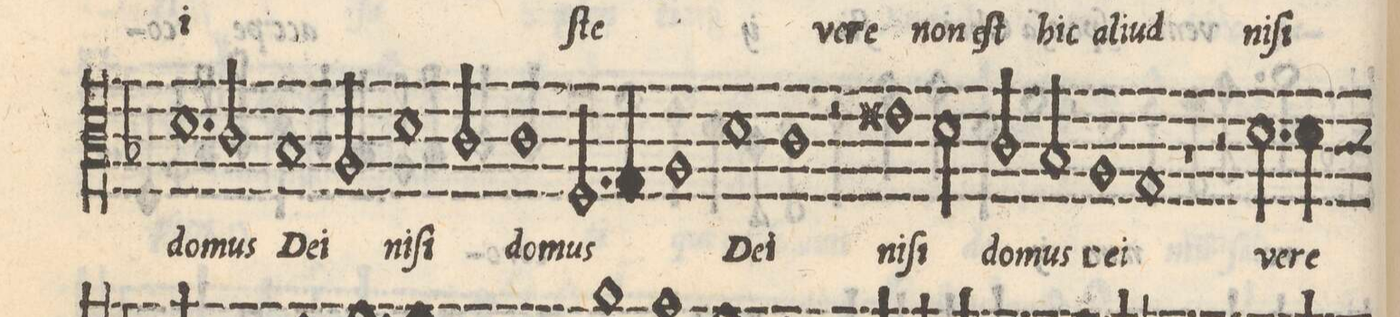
**kern	**text
*I"ALTVS	*
*clefC3	*
*k[b-]	*
*met(C|)	*
*M2/1	*
1.d	do-
2c/	-mus
=34-	=34-
1B-	De-
2A/	-i
1d\	ni-
=35-	=35-
2c/	-ſi
1c	do-
=36-	=36-
2.F/	-mus
4G/	.
1A	.
=37-	=37-
1d	De-
1c	-i
=38-	=38-
2r	.
1e#X\	ni-
2d\	-ſi
=39-	=39-
2c/	do-
2B-/	-mus
1A	De-
=40-	=40-
1G	-i
1r	.
=41-	=41-
2r	.
2.d\	ve-
4d\	-re
*custos:c	*
*-	*-
